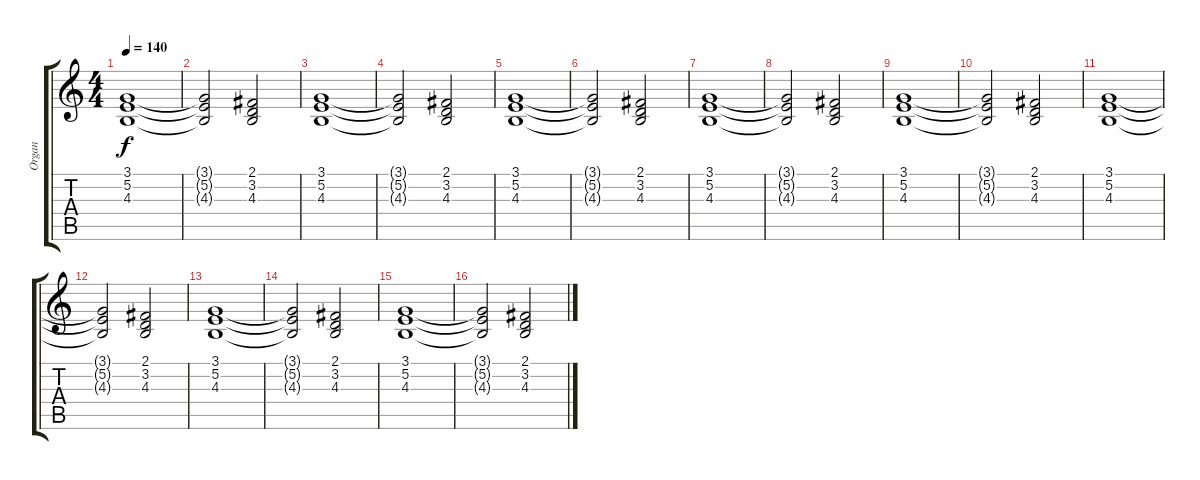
\track ("Organ" "Organ") {instrument drawbarorgan}
\staff {score tabs}
\tuning (E4 B3 G3 D3 A2 E2) {hide}
\ts (4 4)
\tempo 140
\clef g2
\ks c
(3.1 5.2 4.3).1{dy f} |
(3.1{t} 5.2{t} 4.3{t}).2 (2.1 3.2 4.3).2 |
(3.1 5.2 4.3).1 |
(3.1{t} 5.2{t} 4.3{t}).2 (2.1 3.2 4.3).2 |
(3.1 5.2 4.3).1 |
(3.1{t} 5.2{t} 4.3{t}).2 (2.1 3.2 4.3).2 |
(3.1 5.2 4.3).1 |
(3.1{t} 5.2{t} 4.3{t}).2 (2.1 3.2 4.3).2 |
(3.1 5.2 4.3).1 |
(3.1{t} 5.2{t} 4.3{t}).2 (2.1 3.2 4.3).2 |
(3.1 5.2 4.3).1 |
(3.1{t} 5.2{t} 4.3{t}).2 (2.1 3.2 4.3).2 |
(3.1 5.2 4.3).1 |
(3.1{t} 5.2{t} 4.3{t}).2 (2.1 3.2 4.3).2 |
(3.1 5.2 4.3).1 |
(3.1{t} 5.2{t} 4.3{t}).2 (2.1 3.2 4.3).2
